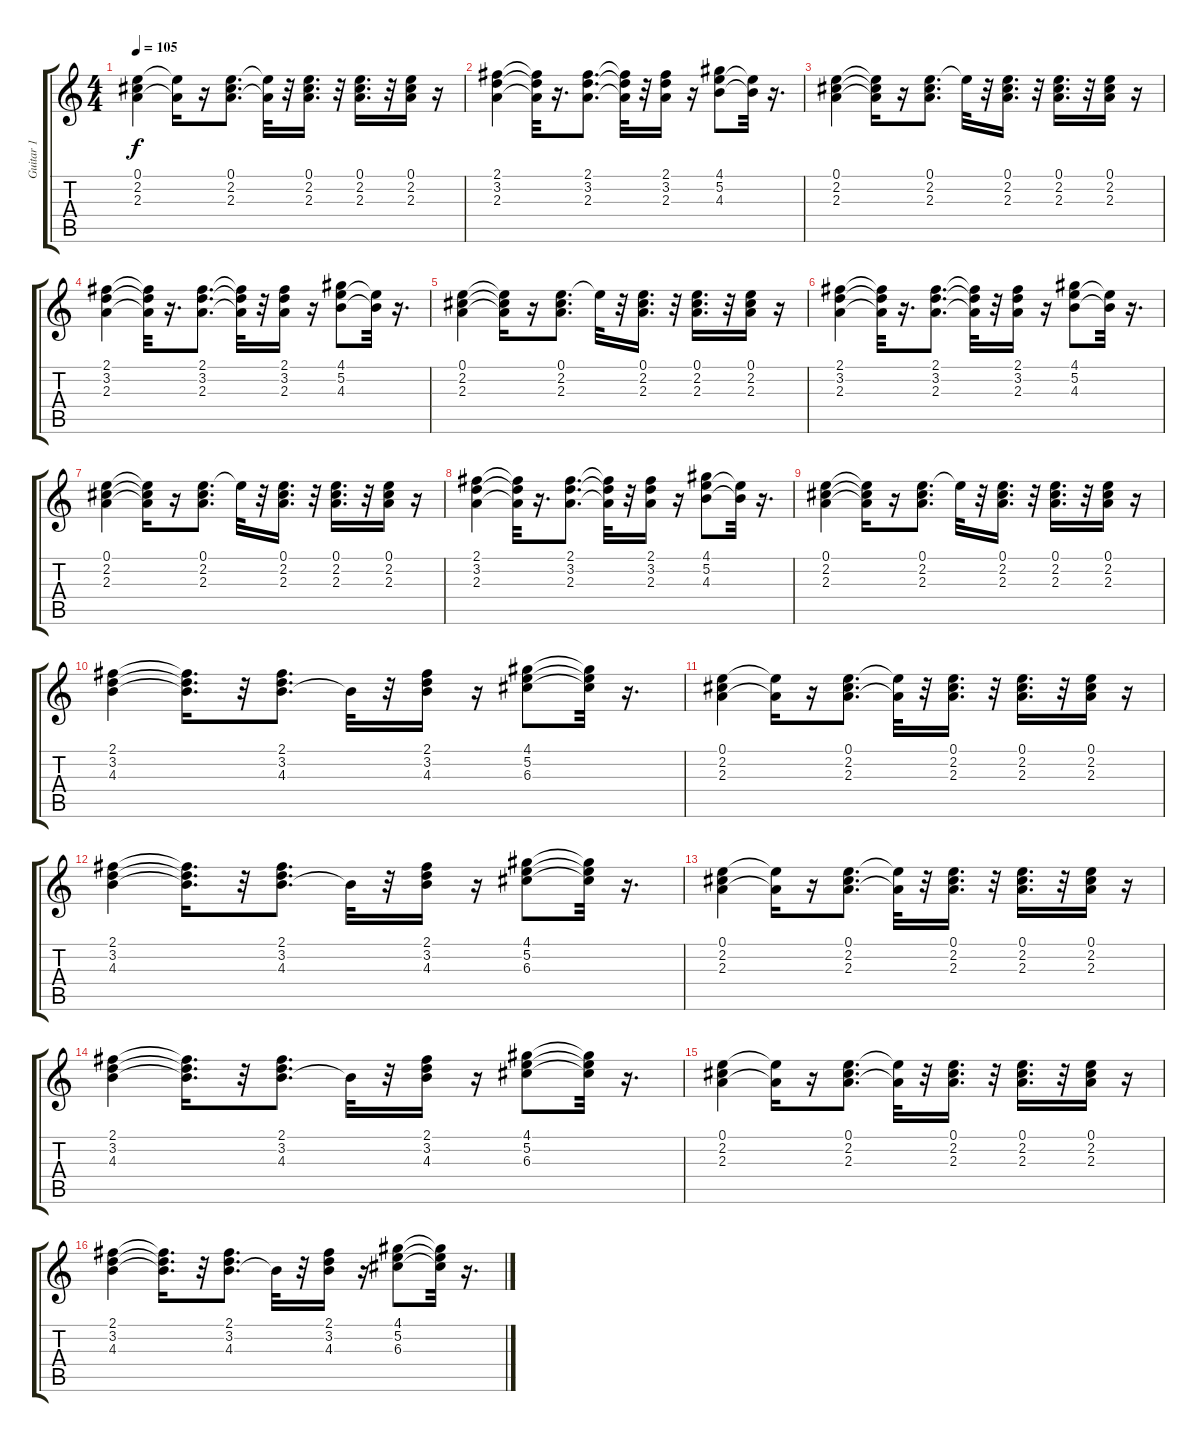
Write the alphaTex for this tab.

\track ("Guitar 1" "Guitar 1") {instrument electricguitarclean}
\staff {score tabs}
\tuning (E4 B3 G3 D3 A2 E2) {hide}
\ts (4 4)
\tempo 105
\clef g2
\ks c
(0.1 2.2 2.3).4{dy f} (0.1{t} 2.3{t}).16 r.16 (0.1 2.2 2.3).8{d} (0.1{t} 2.3{t}).32 r.32 (0.1 2.2 2.3).16{d} r.32 (0.1 2.2 2.3).16{d} r.32 (0.1 2.2 2.3).16 r.16 |
(2.1 3.2 2.3).4 (2.1{t} 3.2{t} 2.3{t}).32 r.16{d} (2.1 3.2 2.3).8{d} (2.1{t} 3.2{t} 2.3{t}).32 r.32 (2.1 3.2 2.3).16 r.16 (4.1 5.2 4.3).8 (5.2{t} 4.3{t}).32 r.16{d} |
(0.1 2.2 2.3).4 (0.1{t} 2.2{t} 2.3{t}).16 r.16 (0.1 2.2 2.3).8{d} 0.1{t}.32 r.32 (0.1 2.2 2.3).16{d} r.32 (0.1 2.2 2.3).16{d} r.32 (0.1 2.2 2.3).16 r.16 |
(2.1 3.2 2.3).4 (2.1{t} 3.2{t} 2.3{t}).32 r.16{d} (2.1 3.2 2.3).8{d} (2.1{t} 3.2{t} 2.3{t}).32 r.32 (2.1 3.2 2.3).16 r.16 (4.1 5.2 4.3).8 (5.2{t} 4.3{t}).32 r.16{d} |
(0.1 2.2 2.3).4 (0.1{t} 2.2{t} 2.3{t}).16 r.16 (0.1 2.2 2.3).8{d} 0.1{t}.32 r.32 (0.1 2.2 2.3).16{d} r.32 (0.1 2.2 2.3).16{d} r.32 (0.1 2.2 2.3).16 r.16 |
(2.1 3.2 2.3).4 (2.1{t} 3.2{t} 2.3{t}).32 r.16{d} (2.1 3.2 2.3).8{d} (2.1{t} 3.2{t} 2.3{t}).32 r.32 (2.1 3.2 2.3).16 r.16 (4.1 5.2 4.3).8 (5.2{t} 4.3{t}).32 r.16{d} |
(0.1 2.2 2.3).4 (0.1{t} 2.2{t} 2.3{t}).16 r.16 (0.1 2.2 2.3).8{d} 0.1{t}.32 r.32 (0.1 2.2 2.3).16{d} r.32 (0.1 2.2 2.3).16{d} r.32 (0.1 2.2 2.3).16 r.16 |
(2.1 3.2 2.3).4 (2.1{t} 3.2{t} 2.3{t}).32 r.16{d} (2.1 3.2 2.3).8{d} (2.1{t} 3.2{t} 2.3{t}).32 r.32 (2.1 3.2 2.3).16 r.16 (4.1 5.2 4.3).8 (5.2{t} 4.3{t}).32 r.16{d} |
(0.1 2.2 2.3).4 (0.1{t} 2.2{t} 2.3{t}).16 r.16 (0.1 2.2 2.3).8{d} 0.1{t}.32 r.32 (0.1 2.2 2.3).16{d} r.32 (0.1 2.2 2.3).16{d} r.32 (0.1 2.2 2.3).16 r.16 |
(2.1 3.2 4.3).4 (2.1{t} 3.2{t} 4.3{t}).16{d} r.32 (2.1 3.2 4.3).8{d} 4.3{t}.32 r.32 (2.1 3.2 4.3).16 r.16 (4.1 5.2 6.3).8 (4.1{t} 5.2{t} 6.3{t}).32 r.16{d} |
(0.1 2.2 2.3).4 (0.1{t} 2.3{t}).16 r.16 (0.1 2.2 2.3).8{d} (0.1{t} 2.3{t}).32 r.32 (0.1 2.2 2.3).16{d} r.32 (0.1 2.2 2.3).16{d} r.32 (0.1 2.2 2.3).16 r.16 |
(2.1 3.2 4.3).4 (2.1{t} 3.2{t} 4.3{t}).16{d} r.32 (2.1 3.2 4.3).8{d} 4.3{t}.32 r.32 (2.1 3.2 4.3).16 r.16 (4.1 5.2 6.3).8 (4.1{t} 5.2{t} 6.3{t}).32 r.16{d} |
(0.1 2.2 2.3).4 (0.1{t} 2.3{t}).16 r.16 (0.1 2.2 2.3).8{d} (0.1{t} 2.3{t}).32 r.32 (0.1 2.2 2.3).16{d} r.32 (0.1 2.2 2.3).16{d} r.32 (0.1 2.2 2.3).16 r.16 |
(2.1 3.2 4.3).4 (2.1{t} 3.2{t} 4.3{t}).16{d} r.32 (2.1 3.2 4.3).8{d} 4.3{t}.32 r.32 (2.1 3.2 4.3).16 r.16 (4.1 5.2 6.3).8 (4.1{t} 5.2{t} 6.3{t}).32 r.16{d} |
(0.1 2.2 2.3).4 (0.1{t} 2.3{t}).16 r.16 (0.1 2.2 2.3).8{d} (0.1{t} 2.3{t}).32 r.32 (0.1 2.2 2.3).16{d} r.32 (0.1 2.2 2.3).16{d} r.32 (0.1 2.2 2.3).16 r.16 |
(2.1 3.2 4.3).4 (2.1{t} 3.2{t} 4.3{t}).16{d} r.32 (2.1 3.2 4.3).8{d} 4.3{t}.32 r.32 (2.1 3.2 4.3).16 r.16 (4.1 5.2 6.3).8 (4.1{t} 5.2{t} 6.3{t}).32 r.16{d}
